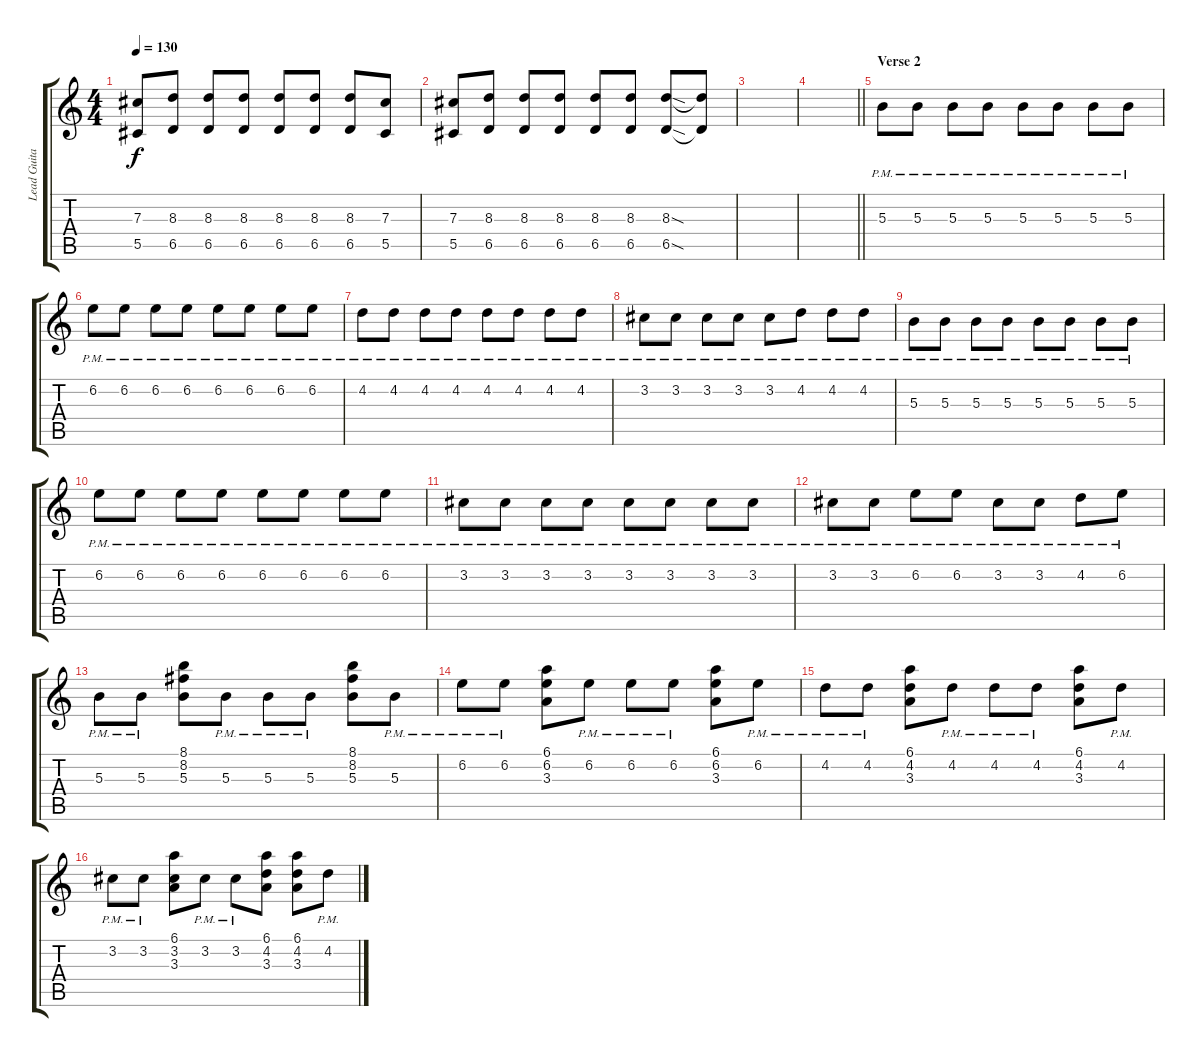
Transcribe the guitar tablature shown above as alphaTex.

\track ("Lead Guitar" "Lead Guita") {instrument distortionguitar}
\staff {score tabs}
\tuning (Eb4 Bb3 Gb3 Db3 Ab2 Db2) {hide}
\ts (4 4)
\tempo 130
\clef g2
\ks c
(7.3 5.5).8{dy f} (8.3 6.5).8 (8.3 6.5).8 (8.3 6.5).8 (8.3 6.5).8 (8.3 6.5).8 (8.3 6.5).8 (7.3 5.5).8 |
(7.3 5.5).8 (8.3 6.5).8 (8.3 6.5).8 (8.3 6.5).8 (8.3 6.5).8 (8.3 6.5).8 (8.3{sod} 6.5{sod}).8 (8.3{t} 6.5{t}).8 |
|
\barLineRight lightlight
|
\section ("" "Verse 2")
5.3{pm}.8 5.3{pm}.8 5.3{pm}.8 5.3{pm}.8 5.3{pm}.8 5.3{pm}.8 5.3{pm}.8 5.3{pm}.8 |
6.2{pm}.8 6.2{pm}.8 6.2{pm}.8 6.2{pm}.8 6.2{pm}.8 6.2{pm}.8 6.2{pm}.8 6.2{pm}.8 |
4.2{pm}.8 4.2{pm}.8 4.2{pm}.8 4.2{pm}.8 4.2{pm}.8 4.2{pm}.8 4.2{pm}.8 4.2{pm}.8 |
3.2{pm}.8 3.2{pm}.8 3.2{pm}.8 3.2{pm}.8 3.2{pm}.8 4.2{pm}.8 4.2{pm}.8 4.2{pm}.8 |
5.3{pm}.8 5.3{pm}.8 5.3{pm}.8 5.3{pm}.8 5.3{pm}.8 5.3{pm}.8 5.3{pm}.8 5.3{pm}.8 |
6.2{pm}.8 6.2{pm}.8 6.2{pm}.8 6.2{pm}.8 6.2{pm}.8 6.2{pm}.8 6.2{pm}.8 6.2{pm}.8 |
3.2{pm}.8 3.2{pm}.8 3.2{pm}.8 3.2{pm}.8 3.2{pm}.8 3.2{pm}.8 3.2{pm}.8 3.2{pm}.8 |
3.2{pm}.8 3.2{pm}.8 6.2{pm}.8 6.2{pm}.8 3.2{pm}.8 3.2{pm}.8 4.2{pm}.8 6.2{pm}.8 |
5.3{pm}.8 5.3{pm}.8 (8.1 8.2 5.3).8 5.3{pm}.8 5.3{pm}.8 5.3{pm}.8 (8.1 8.2 5.3).8 5.3{pm}.8 |
6.2{pm}.8 6.2{pm}.8 (6.1 6.2 3.3).8 6.2{pm}.8 6.2{pm}.8 6.2{pm}.8 (6.1 6.2 3.3).8 6.2{pm}.8 |
4.2{pm}.8 4.2{pm}.8 (6.1 4.2 3.3).8 4.2{pm}.8 4.2{pm}.8 4.2{pm}.8 (6.1 4.2 3.3).8 4.2{pm}.8 |
3.2{pm}.8 3.2{pm}.8 (6.1 3.2 3.3).8 3.2{pm}.8 3.2{pm}.8 (6.1 4.2 3.3).8 (6.1 4.2 3.3).8 4.2{pm}.8
